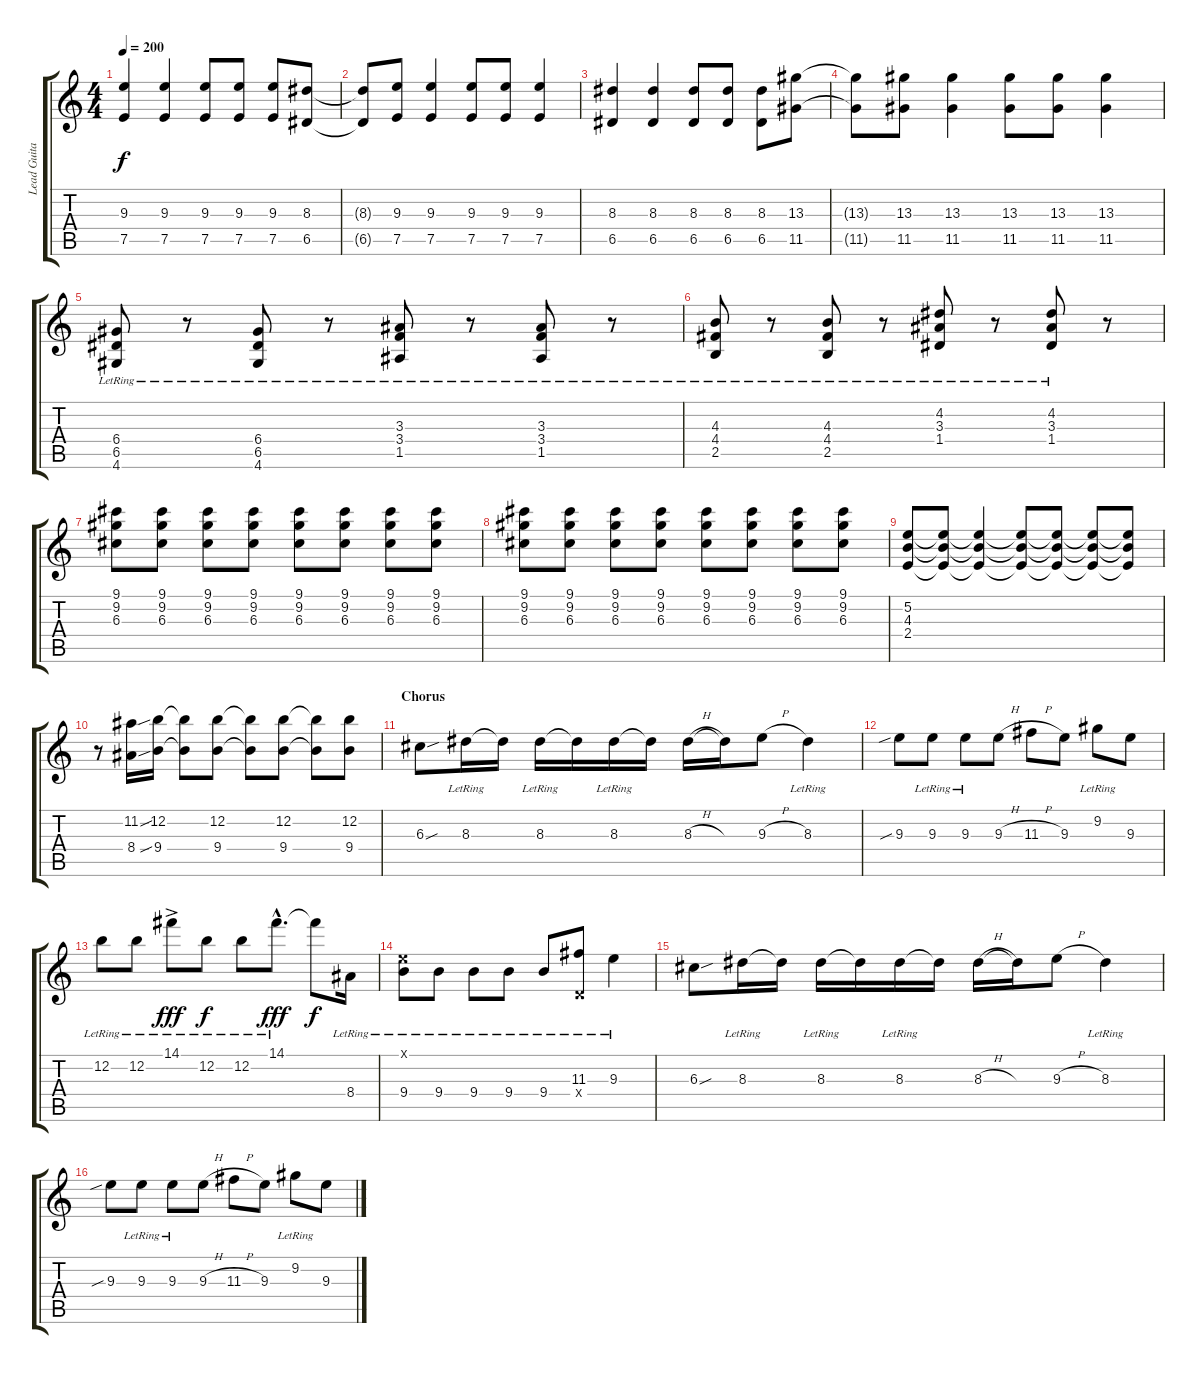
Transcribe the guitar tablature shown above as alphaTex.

\track ("Lead Guitar (Jason)" "Lead Guita") {instrument distortionguitar}
\staff {score tabs}
\tuning (E4 B3 G3 D3 A2 E2) {hide}
\ts (4 4)
\tempo 200
\clef g2
\ks c
(9.3 7.5).4{dy f} (9.3 7.5).4 (9.3 7.5).8 (9.3 7.5).8 (9.3 7.5).8 (8.3 6.5).8 |
(8.3{t} 6.5{t}).8 (9.3 7.5).8 (9.3 7.5).4 (9.3 7.5).8 (9.3 7.5).8 (9.3 7.5).4 |
(8.3 6.5).4 (8.3 6.5).4 (8.3 6.5).8 (8.3 6.5).8 (8.3 6.5).8 (13.3 11.5).8 |
(13.3{t} 11.5{t}).8 (13.3 11.5).8 (13.3 11.5).4 (13.3 11.5).8 (13.3 11.5).8 (13.3 11.5).4 |
(6.4{lr} 6.5{lr} 4.6{lr}).8 r.8 (6.4{lr} 6.5{lr} 4.6{lr}).8 r.8 (3.3{lr} 3.4{lr} 1.5{lr}).8 r.8 (3.3{lr} 3.4{lr} 1.5{lr}).8 r.8 |
(4.3{lr} 4.4{lr} 2.5{lr}).8 r.8 (4.3{lr} 4.4{lr} 2.5{lr}).8 r.8 (4.2{lr} 3.3{lr} 1.4{lr}).8 r.8 (4.2{lr} 3.3{lr} 1.4{lr}).8 r.8 |
(9.1 9.2 6.3).8 (9.1 9.2 6.3).8 (9.1 9.2 6.3).8 (9.1 9.2 6.3).8 (9.1 9.2 6.3).8 (9.1 9.2 6.3).8 (9.1 9.2 6.3).8 (9.1 9.2 6.3).8 |
(9.1 9.2 6.3).8 (9.1 9.2 6.3).8 (9.1 9.2 6.3).8 (9.1 9.2 6.3).8 (9.1 9.2 6.3).8 (9.1 9.2 6.3).8 (9.1 9.2 6.3).8 (9.1 9.2 6.3).8 |
(5.2 4.3 2.4).8 (5.2{t} 4.3{t} 2.4{t}).8 (5.2{t} 4.3{t} 2.4{t}).4 (5.2{t} 4.3{t} 2.4{t}).8 (5.2{t} 4.3{t} 2.4{t}).8 (5.2{t} 4.3{t} 2.4{t}).8 (5.2{t} 4.3{t} 2.4{t}).8 |
r.8 (11.2{sou} 8.4{sou}).16 (12.2 9.4).16 (12.2{t} 9.4{t}).8 (12.2 9.4).8 (12.2{t} 9.4{t}).8 (12.2 9.4).8 (12.2{t} 9.4{t}).8 (12.2 9.4).8 |
\section ("" "Chorus")
6.3{sou}.8 8.3{lr}.16 8.3{t}.16 8.3{lr}.16 8.3{t}.16 8.3{lr}.16 8.3{t}.16 8.3{h}.16 8.3{t}.16 9.3{h}.8 8.3{lr}.4 |
9.3{sib}.8 9.3{lr}.8 9.3{lr}.8 9.3{h}.8 11.3{h}.8 9.3.8 9.2{lr}.8 9.3.8 |
12.2{lr}.8 12.2{lr}.8 14.1{ac lr}.8{dy fff} 12.2{lr}.8{dy f} 12.2{lr}.8 14.1{hac lr}.8{d dy fff} 14.1{t}.8{dy f} 8.4{lr}.16 |
(0.1{x} 9.4{lr}).8 9.4{lr}.8 9.4{lr}.8 9.4{lr}.8 9.4{lr}.8 (11.3{lr} 0.4{x}).8 9.3{lr}.4 |
6.3{sou}.8 8.3{lr}.16 8.3{t}.16 8.3{lr}.16 8.3{t}.16 8.3{lr}.16 8.3{t}.16 8.3{h}.16 8.3{t}.16 9.3{h}.8 8.3{lr}.4 |
9.3{sib}.8 9.3{lr}.8 9.3{lr}.8 9.3{h}.8 11.3{h}.8 9.3.8 9.2{lr}.8 9.3.8
